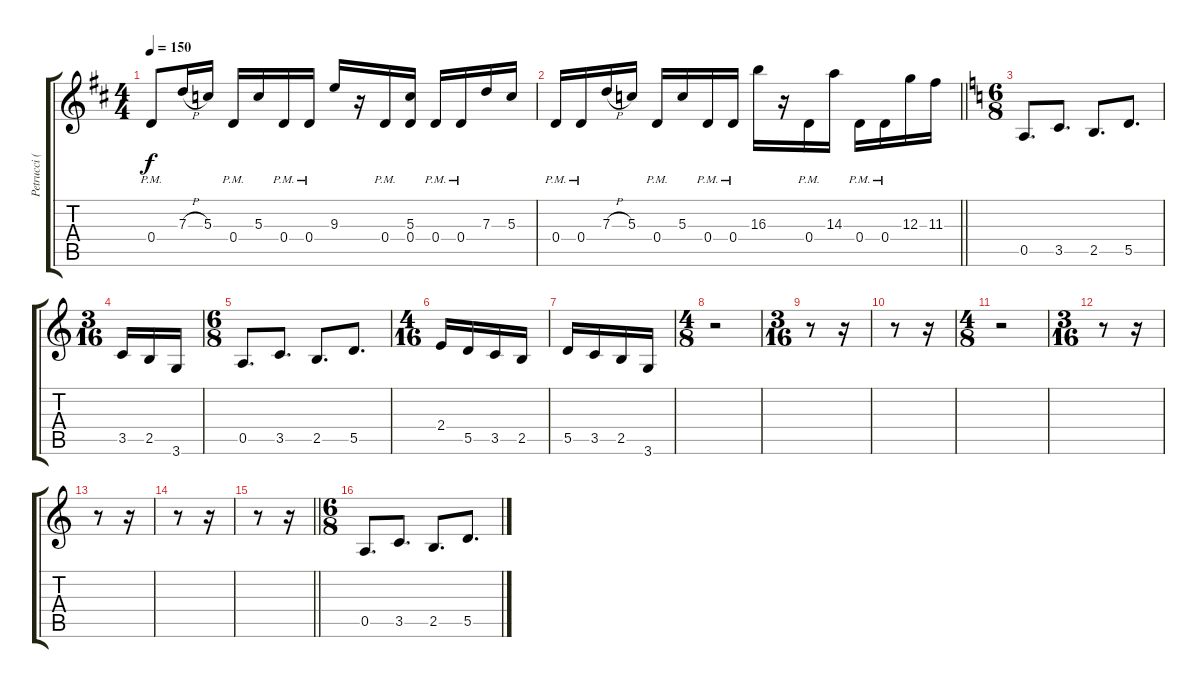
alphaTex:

\track ("Petrucci (guitar one)" "Petrucci (") {instrument distortionguitar}
\staff {score tabs}
\tuning (E4 B3 G3 D3 A2 E2) {hide}
\ts (4 4)
\tempo 150
\clef g2
\ks d
0.4{pm}.8{dy f volume 14 balance 16 instrument electricguitarmuted} 7.3{h}.16 5.3.16 0.4{pm}.16 5.3.16 0.4{pm}.16 0.4{pm}.16 9.3.16 r.16 0.4{pm}.16 (5.3 0.4).16 0.4{pm}.16 0.4{pm}.16 7.3.16 5.3.16 |
\barLineRight lightlight
0.4{pm}.16 0.4{pm}.16 7.3{h}.16 5.3.16 0.4{pm}.16 5.3.16 0.4{pm}.16 0.4{pm}.16 16.3.16 r.16 0.4{pm}.16 14.3.16 0.4{pm}.16 0.4{pm}.16 12.3.16 11.3.16 |
\ts (6 8)
\ks aminor
0.5.8{d volume 13 balance 8 instrument distortionguitar} 3.5.8{d} 2.5.8{d} 5.5.8{d} |
\ts (3 16)
3.5.16{beam merge} 2.5.16{beam merge} 3.6.16 |
\ts (6 8)
0.5.8{d} 3.5.8{d} 2.5.8{d} 5.5.8{d} |
\ts (4 16)
2.4.16{beam merge} 5.5.16{beam merge} 3.5.16{beam merge} 2.5.16 |
5.5.16{beam merge} 3.5.16{beam merge} 2.5.16{beam merge} 3.6.16 |
\ts (4 8)
r.2 |
\ts (3 16)
r.8 r.16 |
r.8 r.16 |
\ts (4 8)
r.2 |
\ts (3 16)
r.8 r.16 |
r.8 r.16 |
r.8 r.16 |
\barLineRight lightlight
r.8 r.16 |
\ts (6 8)
0.5.8{d instrument distortionguitar} 3.5.8{d} 2.5.8{d} 5.5.8{d}
